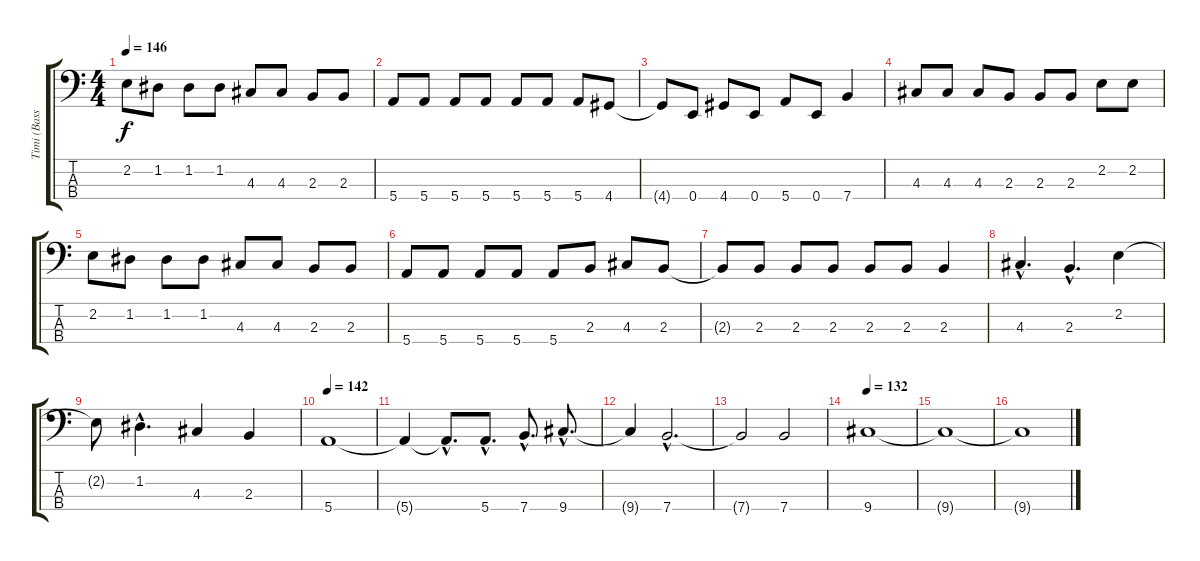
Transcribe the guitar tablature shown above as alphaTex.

\track ("Timi (Bass)" "Timi (Bass") {instrument electricbassfinger}
\staff {score tabs}
\tuning (G2 D2 A1 E1) {hide}
\ts (4 4)
\tempo 146
\clef f4
\ks c
2.2.8{dy f} 1.2.8 1.2.8 1.2.8 4.3.8 4.3.8 2.3.8 2.3.8 |
5.4.8 5.4.8 5.4.8 5.4.8 5.4.8 5.4.8 5.4.8 4.4.8 |
4.4{t}.8 0.4.8 4.4.8 0.4.8 5.4.8 0.4.8 7.4.4 |
4.3.8 4.3.8 4.3.8 2.3.8 2.3.8 2.3.8 2.2.8 2.2.8 |
2.2.8 1.2.8 1.2.8 1.2.8 4.3.8 4.3.8 2.3.8 2.3.8 |
5.4.8 5.4.8 5.4.8 5.4.8 5.4.8 2.3.8 4.3.8 2.3.8 |
2.3{t}.8 2.3.8 2.3.8 2.3.8 2.3.8 2.3.8 2.3.4 |
4.3{hac}.4{d} 2.3{hac}.4{d} 2.2.4 |
2.2{t}.8 1.2{hac}.4{d} 4.3.4 2.3.4 |
\tempo 142
5.4.1 |
5.4{t}.4 5.4{hac t}.8{d} 5.4{hac}.8{d} 7.4{hac}.8{d} 9.4{hac}.8{d} |
9.4{t}.4 7.4{hac}.2{d} |
7.4{t}.2 7.4.2 |
\tempo 132
9.4.1 |
9.4{t}.1{volume 0} |
9.4{t}.1
